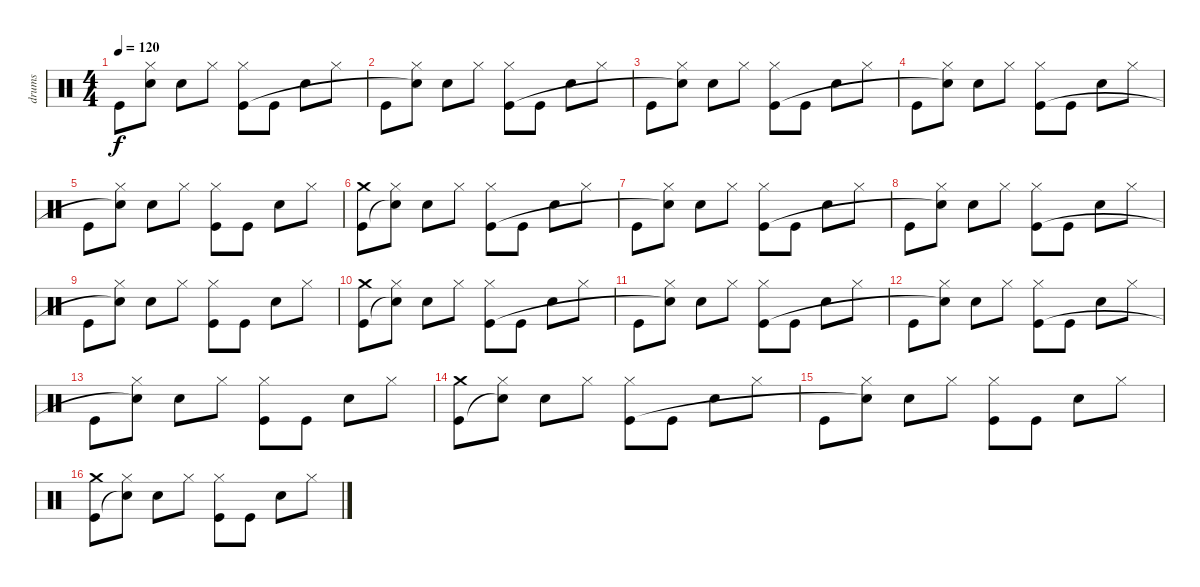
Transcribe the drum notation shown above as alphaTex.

\track ("drums" "drums") {instrument percussion}
\staff {score}
\articulation defaults
\ts (4 4)
\tempo 120
\clef neutral
\ks c "Kick (hit)".8{dy f}
("Hi-Hat (closed)" "Snare (hit)"{t}).8 "Snare (hit) 2".8 "Hi-Hat (closed)".8 ("Hi-Hat (closed)" "Kick (hit)").8 "Kick (hit)".8 "Snare (hit) 2".8 "Hi-Hat (closed)".8 |
"Kick (hit)".8 ("Hi-Hat (closed)" "Snare (hit)"{t}).8 "Snare (hit) 2".8 "Hi-Hat (closed)".8 ("Hi-Hat (closed)" "Kick (hit)").8 "Kick (hit)".8 "Snare (hit) 2".8 "Hi-Hat (closed)".8 |
"Kick (hit)".8 ("Hi-Hat (closed)" "Snare (hit)"{t}).8 "Snare (hit) 2".8 "Hi-Hat (closed)".8 ("Hi-Hat (closed)" "Kick (hit)").8 "Kick (hit)".8 "Snare (hit) 2".8 "Hi-Hat (closed)".8 |
"Kick (hit)".8 ("Hi-Hat (closed)" "Snare (hit)"{t}).8 "Snare (hit) 2".8 "Hi-Hat (closed)".8 ("Hi-Hat (closed)" "Kick (hit)").8 "Kick (hit)".8 "Snare (hit) 2".8 "Hi-Hat (closed)".8 |
"Kick (hit)".8 ("Hi-Hat (closed)" "Snare (hit)"{t}).8 "Snare (hit) 2".8 "Hi-Hat (closed)".8 ("Hi-Hat (closed)" "Kick (hit)").8 "Kick (hit)".8 "Snare (hit) 2".8 "Hi-Hat (closed)".8 |
("Crash medium (hit)" "Kick (hit)").8 ("Hi-Hat (closed)" "Snare (hit)"{t}).8 "Snare (hit) 2".8 "Hi-Hat (closed)".8 ("Hi-Hat (closed)" "Kick (hit)").8 "Kick (hit)".8 "Snare (hit) 2".8 "Hi-Hat (closed)".8 |
"Kick (hit)".8 ("Hi-Hat (closed)" "Snare (hit)"{t}).8 "Snare (hit) 2".8 "Hi-Hat (closed)".8 ("Hi-Hat (closed)" "Kick (hit)").8 "Kick (hit)".8 "Snare (hit) 2".8 "Hi-Hat (closed)".8 |
"Kick (hit)".8 ("Hi-Hat (closed)" "Snare (hit)"{t}).8 "Snare (hit) 2".8 "Hi-Hat (closed)".8 ("Hi-Hat (closed)" "Kick (hit)").8 "Kick (hit)".8 "Snare (hit) 2".8 "Hi-Hat (closed)".8 |
"Kick (hit)".8 ("Hi-Hat (closed)" "Snare (hit)"{t}).8 "Snare (hit) 2".8 "Hi-Hat (closed)".8 ("Hi-Hat (closed)" "Kick (hit)").8 "Kick (hit)".8 "Snare (hit) 2".8 "Hi-Hat (closed)".8 |
("Crash medium (hit)" "Kick (hit)").8 ("Hi-Hat (closed)" "Snare (hit)"{t}).8 "Snare (hit) 2".8 "Hi-Hat (closed)".8 ("Hi-Hat (closed)" "Kick (hit)").8 "Kick (hit)".8 "Snare (hit) 2".8 "Hi-Hat (closed)".8 |
"Kick (hit)".8 ("Hi-Hat (closed)" "Snare (hit)"{t}).8 "Snare (hit) 2".8 "Hi-Hat (closed)".8 ("Hi-Hat (closed)" "Kick (hit)").8 "Kick (hit)".8 "Snare (hit) 2".8 "Hi-Hat (closed)".8 |
"Kick (hit)".8 ("Hi-Hat (closed)" "Snare (hit)"{t}).8 "Snare (hit) 2".8 "Hi-Hat (closed)".8 ("Hi-Hat (closed)" "Kick (hit)").8 "Kick (hit)".8 "Snare (hit) 2".8 "Hi-Hat (closed)".8 |
"Kick (hit)".8 ("Hi-Hat (closed)" "Snare (hit)"{t}).8 "Snare (hit) 2".8 "Hi-Hat (closed)".8 ("Hi-Hat (closed)" "Kick (hit)").8 "Kick (hit)".8 "Snare (hit) 2".8 "Hi-Hat (closed)".8 |
("Crash medium (hit)" "Kick (hit)").8 ("Hi-Hat (closed)" "Snare (hit)"{t}).8 "Snare (hit) 2".8 "Hi-Hat (closed)".8 ("Hi-Hat (closed)" "Kick (hit)").8 "Kick (hit)".8 "Snare (hit) 2".8 "Hi-Hat (closed)".8 |
"Kick (hit)".8 ("Hi-Hat (closed)" "Snare (hit)"{t}).8 "Snare (hit) 2".8 "Hi-Hat (closed)".8 ("Hi-Hat (closed)" "Kick (hit)").8 "Kick (hit)".8 "Snare (hit) 2".8 "Hi-Hat (closed)".8 |
("Crash medium (hit)" "Kick (hit)").8 ("Hi-Hat (closed)" "Snare (hit)"{t}).8 "Snare (hit) 2".8 "Hi-Hat (closed)".8 ("Hi-Hat (closed)" "Kick (hit)").8 "Kick (hit)".8 "Snare (hit) 2".8 "Hi-Hat (closed)".8
